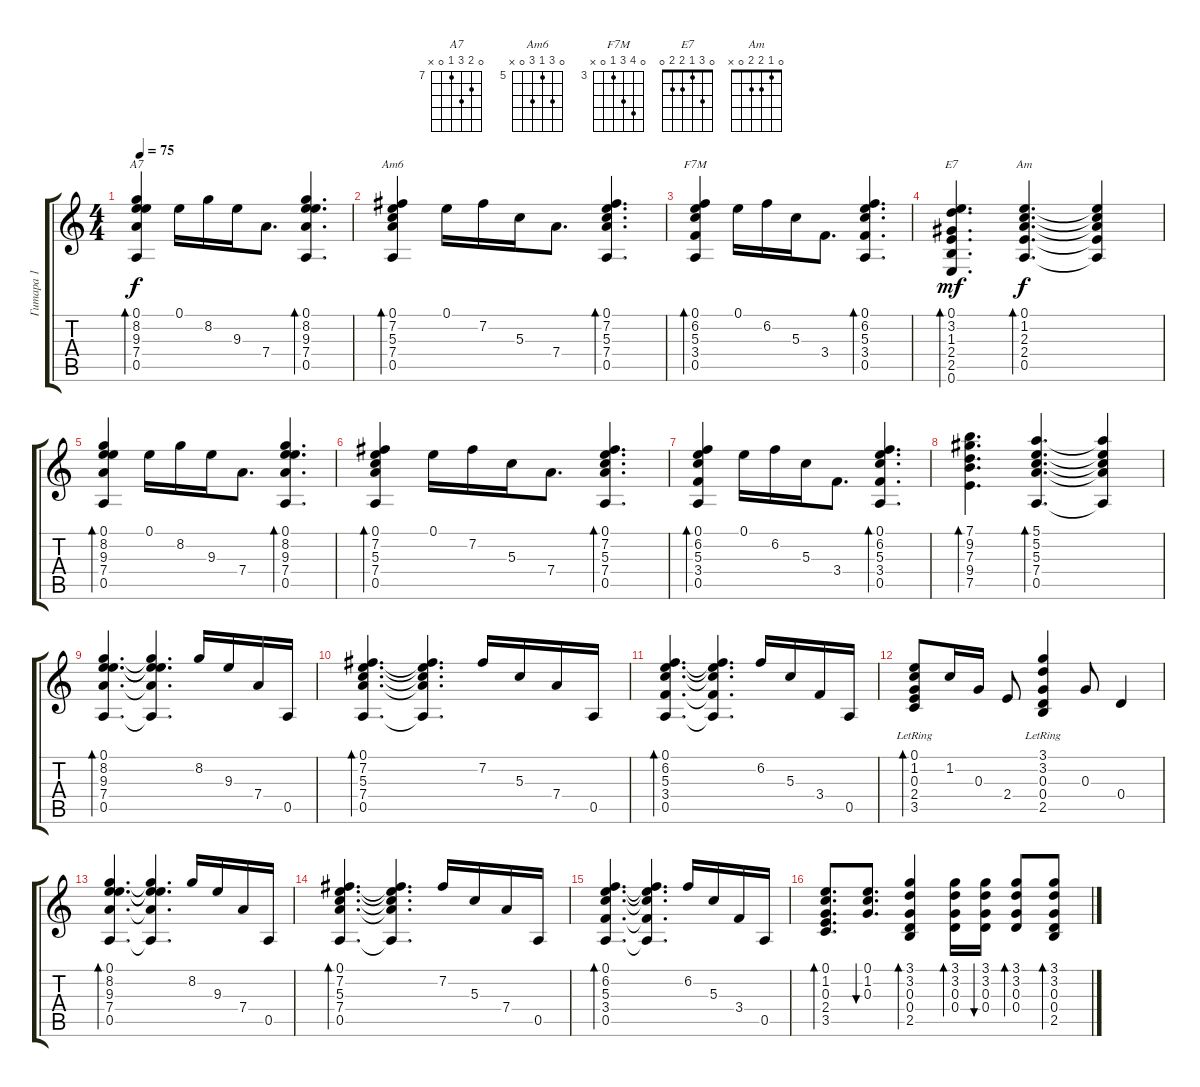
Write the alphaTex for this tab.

\track ("Гитара 1" "Гитара 1") {instrument acousticguitarsteel}
\staff {score tabs}
\tuning (E4 B3 G3 D3 A2 E2) {hide}
\chord ("A7" 0 8 9 7 0 x) {firstfret 7}
\chord ("Am6" 0 7 5 7 0 x) {firstfret 5}
\chord ("F7M" 0 6 5 3 0 x) {firstfret 3}
\chord ("E7" 0 3 1 2 2 0)
\chord ("Am" 0 1 2 2 0 x)
\ts (4 4)
\tempo 75
\clef g2
\ks c
(0.1 8.2 9.3 7.4 0.5).4{bd 60 ch "A7" dy f instrument acousticguitarsteel} 0.1.16 8.2.16 9.3.16 7.4.8{d} (0.1 8.2 9.3 7.4 0.5).4{d bd 60} |
(0.1 7.2 5.3 7.4 0.5).4{bd 60 ch "Am6"} 0.1.16 7.2.16 5.3.16 7.4.8{d} (0.1 7.2 5.3 7.4 0.5).4{d bd 60} |
(0.1 6.2 5.3 3.4 0.5).4{bd 60 ch "F7M"} 0.1.16 6.2.16 5.3.16 3.4.8{d} (0.1 6.2 5.3 3.4 0.5).4{d bd 60} |
(0.1 3.2 1.3 2.4 2.5 0.6).4{d bd 60 ch "E7" dy mf} (0.1 1.2 2.3 2.4 0.5).4{d bd 60 ch "Am" dy f} (0.1{t} 1.2{t} 2.3{t} 2.4{t} 0.5{t}).4 |
(0.1 8.2 9.3 7.4 0.5).4{bd 60} 0.1.16 8.2.16 9.3.16 7.4.8{d} (0.1 8.2 9.3 7.4 0.5).4{d bd 60} |
(0.1 7.2 5.3 7.4 0.5).4{bd 60} 0.1.16 7.2.16 5.3.16 7.4.8{d} (0.1 7.2 5.3 7.4 0.5).4{d bd 60} |
(0.1 6.2 5.3 3.4 0.5).4{bd 60} 0.1.16 6.2.16 5.3.16 3.4.8{d} (0.1 6.2 5.3 3.4 0.5).4{d bd 60} |
(7.1 9.2 7.3 9.4 7.5).4{d bd 60} (5.1 5.2 5.3 7.4 0.5).4{d bd 60} (5.1{t} 5.2{t} 5.3{t} 7.4{t} 0.5{t}).4 |
(0.1 8.2 9.3 7.4 0.5).4{d bd 60} (0.1{t} 8.2{t} 9.3{t} 7.4{t} 0.5{t}).4{d} 8.2.16 9.3.16 7.4.16 0.5.16 |
(0.1 7.2 5.3 7.4 0.5).4{d bd 60} (0.1{t} 7.2{t} 5.3{t} 7.4{t} 0.5{t}).4{d} 7.2.16 5.3.16 7.4.16 0.5.16 |
(0.1 6.2 5.3 3.4 0.5).4{d bd 60} (0.1{t} 6.2{t} 5.3{t} 3.4{t} 0.5{t}).4{d} 6.2.16 5.3.16 3.4.16 0.5.16 |
(0.1{lr} 1.2 0.3{lr} 2.4{lr} 3.5{lr}).8{bd 60} 1.2.16 0.3.16 2.4.8 (3.1{lr} 3.2{lr} 0.3{lr} 0.4{lr} 2.5{lr}).4 0.3.8 0.4.4 |
(0.1 8.2 9.3 7.4 0.5).4{d bd 60} (0.1{t} 8.2{t} 9.3{t} 7.4{t} 0.5{t}).4{d} 8.2.16 9.3.16 7.4.16 0.5.16 |
(0.1 7.2 5.3 7.4 0.5).4{d bd 60} (0.1{t} 7.2{t} 5.3{t} 7.4{t} 0.5{t}).4{d} 7.2.16 5.3.16 7.4.16 0.5.16 |
(0.1 6.2 5.3 3.4 0.5).4{d bd 60} (0.1{t} 6.2{t} 5.3{t} 3.4{t} 0.5{t}).4{d} 6.2.16 5.3.16 3.4.16 0.5.16 |
(0.1 1.2 0.3 2.4 3.5).8{d bd 60} (0.1 1.2 0.3).8{d bu 60} (3.1 3.2 0.3 0.4 2.5).4{bd 60} (3.1 3.2 0.3 0.4).16{bd 60} (3.1 3.2 0.3 0.4).16{bu 60} (3.1 3.2 0.3 0.4).8{bd 60} (3.1 3.2 0.3 0.4 2.5).8{bd 60}
